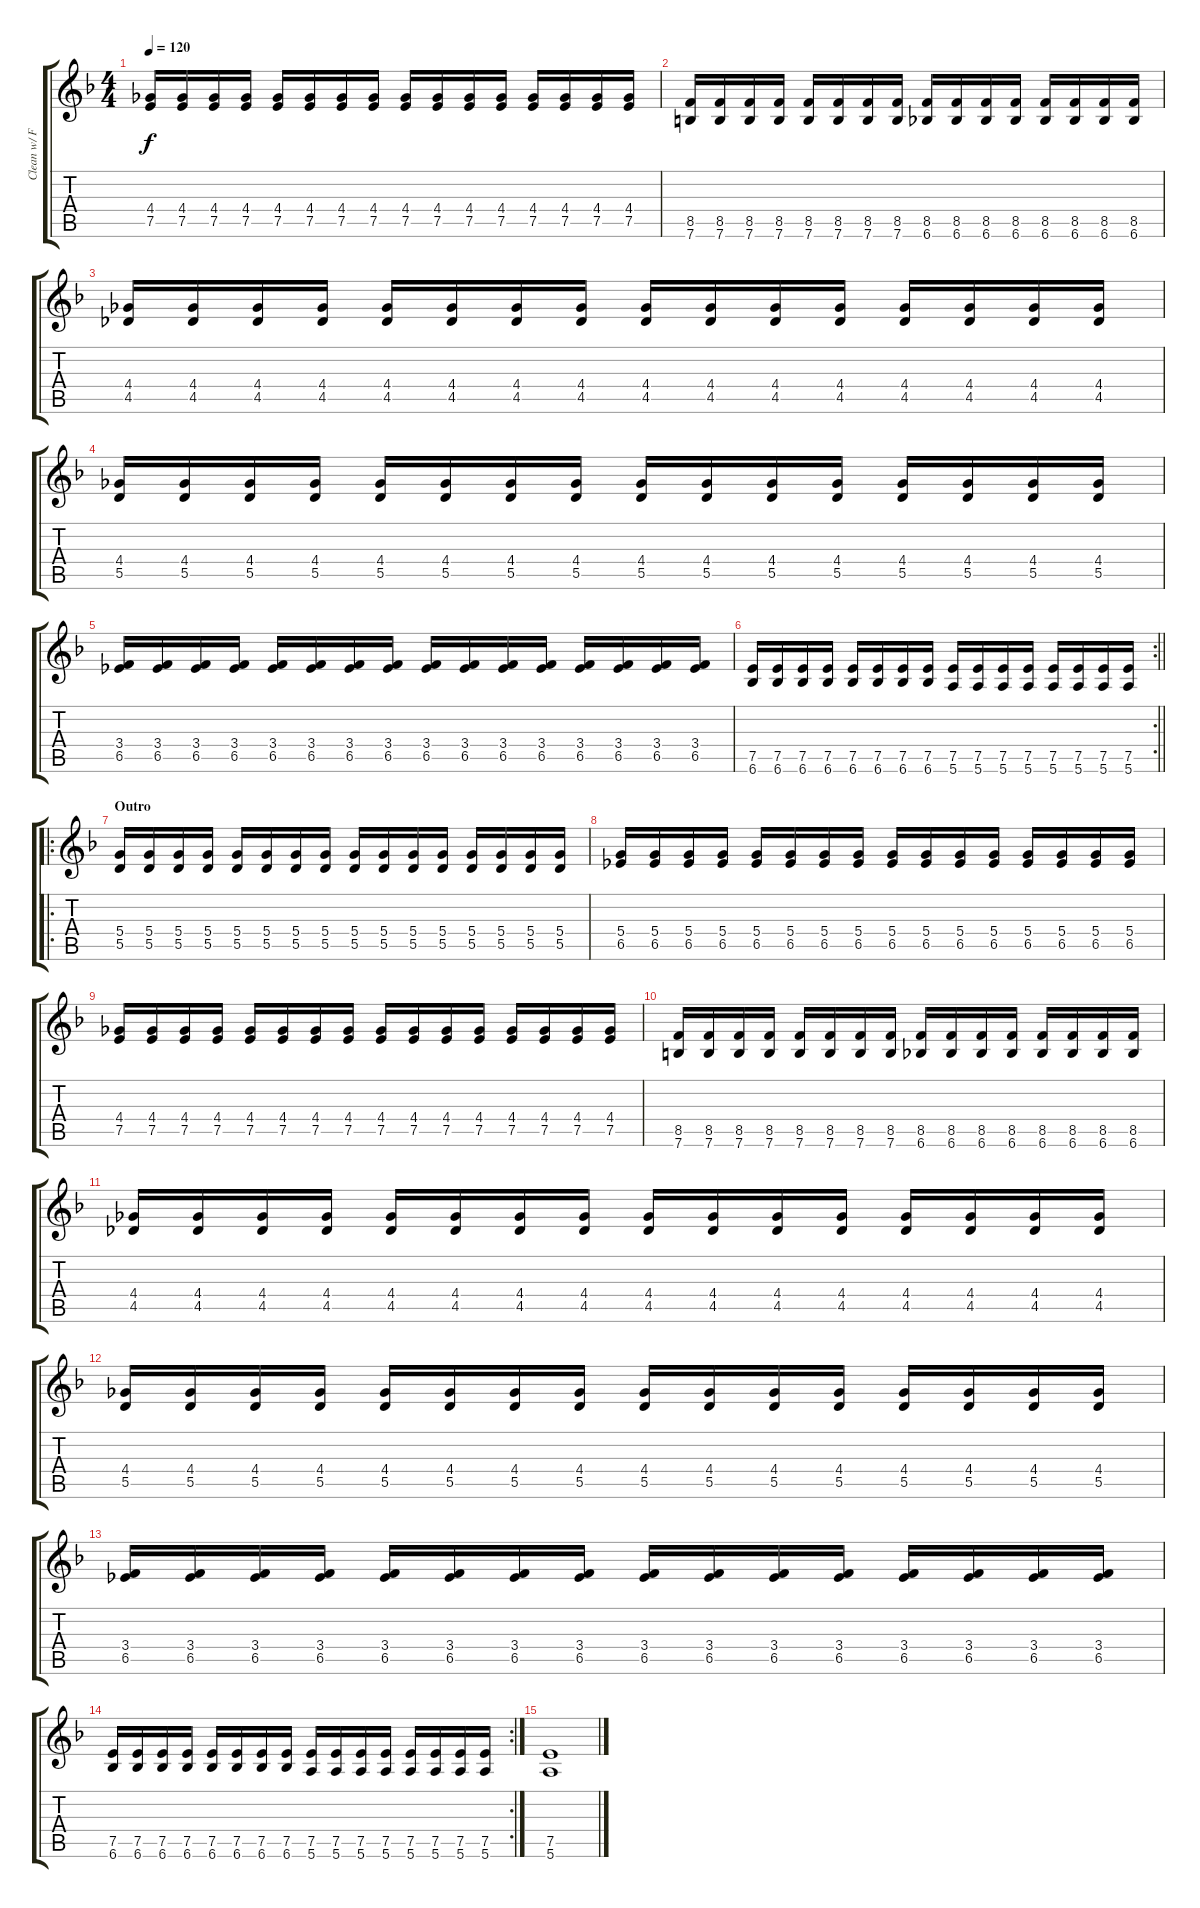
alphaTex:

\track ("Clean w/ Flange" "Clean w/ F") {instrument electricguitarjazz}
\staff {score tabs}
\tuning (E4 B3 G3 D3 A2 E2) {hide}
\ts (4 4)
\tempo 120
\clef g2
\ks dminor
(4.4 7.5).16{dy f} (4.4 7.5).16 (4.4 7.5).16 (4.4 7.5).16 (4.4 7.5).16 (4.4 7.5).16 (4.4 7.5).16 (4.4 7.5).16 (4.4 7.5).16 (4.4 7.5).16 (4.4 7.5).16 (4.4 7.5).16 (4.4 7.5).16 (4.4 7.5).16 (4.4 7.5).16 (4.4 7.5).16 |
(8.5 7.6).16 (8.5 7.6).16 (8.5 7.6).16 (8.5 7.6).16 (8.5 7.6).16 (8.5 7.6).16 (8.5 7.6).16 (8.5 7.6).16 (8.5 6.6).16 (8.5 6.6).16 (8.5 6.6).16 (8.5 6.6).16 (8.5 6.6).16 (8.5 6.6).16 (8.5 6.6).16 (8.5 6.6).16 |
(4.4 4.5).16 (4.4 4.5).16 (4.4 4.5).16 (4.4 4.5).16 (4.4 4.5).16 (4.4 4.5).16 (4.4 4.5).16 (4.4 4.5).16 (4.4 4.5).16 (4.4 4.5).16 (4.4 4.5).16 (4.4 4.5).16 (4.4 4.5).16 (4.4 4.5).16 (4.4 4.5).16 (4.4 4.5).16 |
(4.4 5.5).16 (4.4 5.5).16 (4.4 5.5).16 (4.4 5.5).16 (4.4 5.5).16 (4.4 5.5).16 (4.4 5.5).16 (4.4 5.5).16 (4.4 5.5).16 (4.4 5.5).16 (4.4 5.5).16 (4.4 5.5).16 (4.4 5.5).16 (4.4 5.5).16 (4.4 5.5).16 (4.4 5.5).16 |
(3.4 6.5).16 (3.4 6.5).16 (3.4 6.5).16 (3.4 6.5).16 (3.4 6.5).16 (3.4 6.5).16 (3.4 6.5).16 (3.4 6.5).16 (3.4 6.5).16 (3.4 6.5).16 (3.4 6.5).16 (3.4 6.5).16 (3.4 6.5).16 (3.4 6.5).16 (3.4 6.5).16 (3.4 6.5).16 |
\rc 2
\barLineRight lightlight
(7.5 6.6).16 (7.5 6.6).16 (7.5 6.6).16 (7.5 6.6).16 (7.5 6.6).16 (7.5 6.6).16 (7.5 6.6).16 (7.5 6.6).16 (7.5 5.6).16 (7.5 5.6).16 (7.5 5.6).16 (7.5 5.6).16 (7.5 5.6).16 (7.5 5.6).16 (7.5 5.6).16 (7.5 5.6).16 |
\ro
\section ("" "Outro")
(5.4 5.5).16 (5.4 5.5).16 (5.4 5.5).16 (5.4 5.5).16 (5.4 5.5).16 (5.4 5.5).16 (5.4 5.5).16 (5.4 5.5).16 (5.4 5.5).16 (5.4 5.5).16 (5.4 5.5).16 (5.4 5.5).16 (5.4 5.5).16 (5.4 5.5).16 (5.4 5.5).16 (5.4 5.5).16 |
(5.4 6.5).16 (5.4 6.5).16 (5.4 6.5).16 (5.4 6.5).16 (5.4 6.5).16 (5.4 6.5).16 (5.4 6.5).16 (5.4 6.5).16 (5.4 6.5).16 (5.4 6.5).16 (5.4 6.5).16 (5.4 6.5).16 (5.4 6.5).16 (5.4 6.5).16 (5.4 6.5).16 (5.4 6.5).16 |
(4.4 7.5).16 (4.4 7.5).16 (4.4 7.5).16 (4.4 7.5).16 (4.4 7.5).16 (4.4 7.5).16 (4.4 7.5).16 (4.4 7.5).16 (4.4 7.5).16 (4.4 7.5).16 (4.4 7.5).16 (4.4 7.5).16 (4.4 7.5).16 (4.4 7.5).16 (4.4 7.5).16 (4.4 7.5).16 |
(8.5 7.6).16 (8.5 7.6).16 (8.5 7.6).16 (8.5 7.6).16 (8.5 7.6).16 (8.5 7.6).16 (8.5 7.6).16 (8.5 7.6).16 (8.5 6.6).16 (8.5 6.6).16 (8.5 6.6).16 (8.5 6.6).16 (8.5 6.6).16 (8.5 6.6).16 (8.5 6.6).16 (8.5 6.6).16 |
(4.4 4.5).16 (4.4 4.5).16 (4.4 4.5).16 (4.4 4.5).16 (4.4 4.5).16 (4.4 4.5).16 (4.4 4.5).16 (4.4 4.5).16 (4.4 4.5).16 (4.4 4.5).16 (4.4 4.5).16 (4.4 4.5).16 (4.4 4.5).16 (4.4 4.5).16 (4.4 4.5).16 (4.4 4.5).16 |
(4.4 5.5).16 (4.4 5.5).16 (4.4 5.5).16 (4.4 5.5).16 (4.4 5.5).16 (4.4 5.5).16 (4.4 5.5).16 (4.4 5.5).16 (4.4 5.5).16 (4.4 5.5).16 (4.4 5.5).16 (4.4 5.5).16 (4.4 5.5).16 (4.4 5.5).16 (4.4 5.5).16 (4.4 5.5).16 |
(3.4 6.5).16 (3.4 6.5).16 (3.4 6.5).16 (3.4 6.5).16 (3.4 6.5).16 (3.4 6.5).16 (3.4 6.5).16 (3.4 6.5).16 (3.4 6.5).16 (3.4 6.5).16 (3.4 6.5).16 (3.4 6.5).16 (3.4 6.5).16 (3.4 6.5).16 (3.4 6.5).16 (3.4 6.5).16 |
\rc 2
(7.5 6.6).16 (7.5 6.6).16 (7.5 6.6).16 (7.5 6.6).16 (7.5 6.6).16 (7.5 6.6).16 (7.5 6.6).16 (7.5 6.6).16 (7.5 5.6).16 (7.5 5.6).16 (7.5 5.6).16 (7.5 5.6).16 (7.5 5.6).16 (7.5 5.6).16 (7.5 5.6).16 (7.5 5.6).16 |
(7.5 5.6).1
